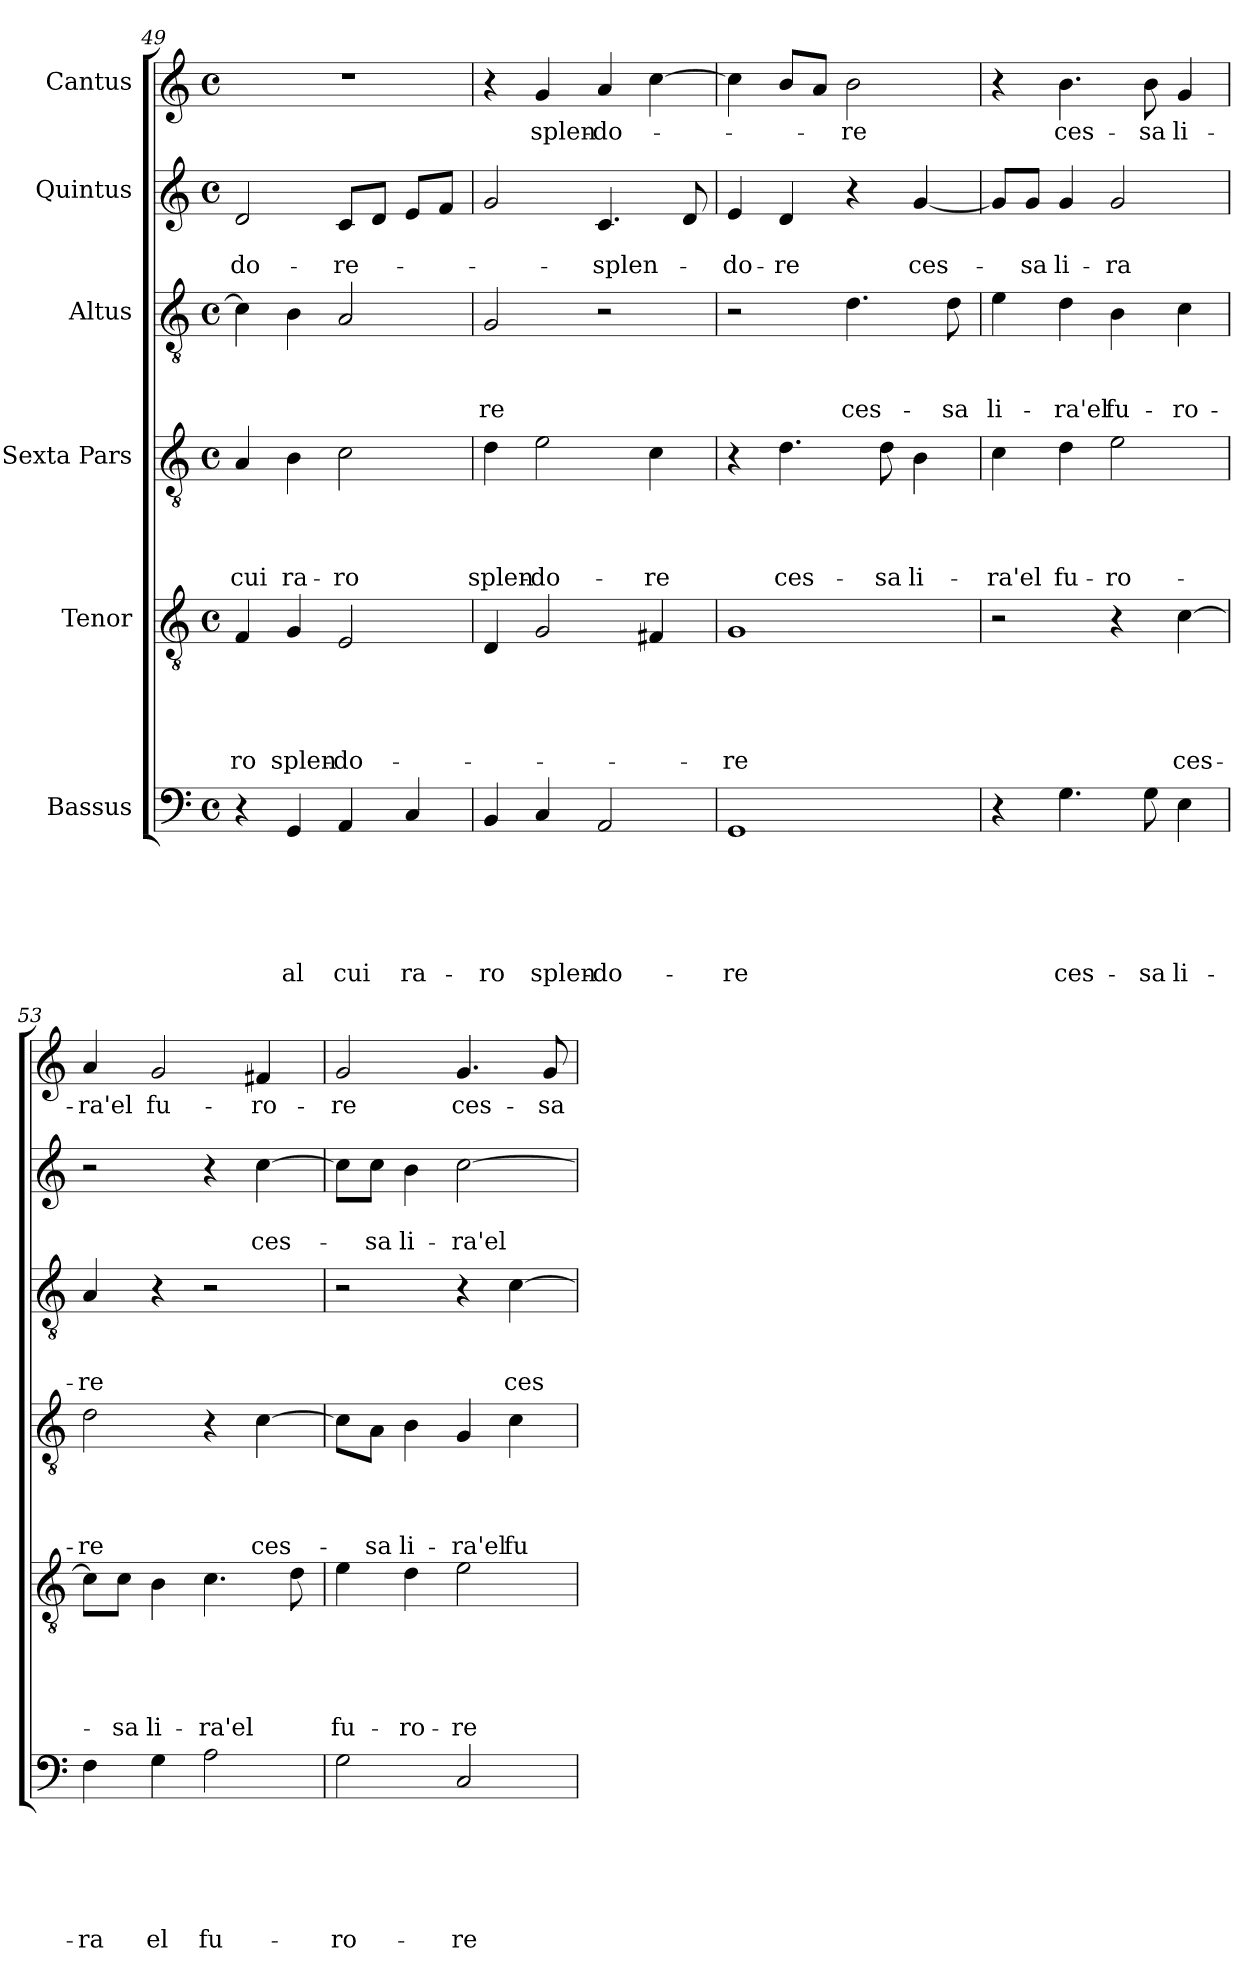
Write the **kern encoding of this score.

**kern	**text	**text	**text	**text	**text	**text	**kern	**text	**text	**text	**text	**text	**kern	**text	**text	**text	**text	**kern	**text	**text	**text	**kern	**text	**text	**kern	**text
*part6	*part6	*part6	*part6	*part6	*part6	*part6	*part5	*part5	*part5	*part5	*part5	*part5	*part4	*part4	*part4	*part4	*part4	*part3	*part3	*part3	*part3	*part2	*part2	*part2	*part1	*part1
*staff6	*staff6	*staff6	*staff6	*staff6	*staff6	*staff6	*staff5	*staff5	*staff5	*staff5	*staff5	*staff5	*staff4	*staff4	*staff4	*staff4	*staff4	*staff3	*staff3	*staff3	*staff3	*staff2	*staff2	*staff2	*staff1	*staff1
*I"Bassus	*	*	*	*	*	*	*I"Tenor	*	*	*	*	*	*I"Sexta Pars	*	*	*	*	*I"Altus	*	*	*	*I"Quintus	*	*	*I"Cantus	*
*clefF4	*	*	*	*	*	*	*clefGv2	*	*	*	*	*	*clefGv2	*	*	*	*	*clefGv2	*	*	*	*clefG2	*	*	*clefG2	*
*k[]	*	*	*	*	*	*	*k[]	*	*	*	*	*	*k[]	*	*	*	*	*k[]	*	*	*	*k[]	*	*	*k[]	*
*C:	*	*	*	*	*	*	*C:	*	*	*	*	*	*C:	*	*	*	*	*C:	*	*	*	*C:	*	*	*C:	*
*M4/4	*	*	*	*	*	*	*M4/4	*	*	*	*	*	*M4/4	*	*	*	*	*M4/4	*	*	*	*M4/4	*	*	*M4/4	*
*met(c)	*	*	*	*	*	*	*met(c)	*	*	*	*	*	*met(c)	*	*	*	*	*met(c)	*	*	*	*met(c)	*	*	*met(c)	*
=49	=49	=49	=49	=49	=49	=49	=49	=49	=49	=49	=49	=49	=49	=49	=49	=49	=49	=49	=49	=49	=49	=49	=49	=49	=49	=49
4r	.	.	.	.	.	.	4F/	.	.	.	.	-ro	4A/	.	.	.	cui	4c\]	.	.	.	2d/	.	-do-	1r	.
4GG/	.	.	.	.	.	al	4G/	.	.	.	.	splen-	4B\	.	.	.	ra-	4B\	.	.	.	.	.	.	.	.
4AA/	.	.	.	.	.	cui	2E/	.	.	.	.	-do-	2c\	.	.	.	-ro	2A/	.	.	.	8c/L	.	-re-	.	.
.	.	.	.	.	.	.	.	.	.	.	.	.	.	.	.	.	.	.	.	.	.	8d/J	.	.	.	.
4C/	.	.	.	.	.	ra-	.	.	.	.	.	.	.	.	.	.	.	.	.	.	.	8e/L	.	.	.	.
.	.	.	.	.	.	.	.	.	.	.	.	.	.	.	.	.	.	.	.	.	.	8f/J	.	.	.	.
!!LO:PB:g=z
=50	=50	=50	=50	=50	=50	=50	=50	=50	=50	=50	=50	=50	=50	=50	=50	=50	=50	=50	=50	=50	=50	=50	=50	=50	=50	=50
4BB/	.	.	.	.	.	-ro	4D/	.	.	.	.	.	4d\	.	.	.	splen-	2G/	.	.	-re	2g/	.	.	4r	.
4C/	.	.	.	.	.	splen-	2G/	.	.	.	.	.	2e\	.	.	.	-do-	.	.	.	.	.	.	.	4g/	splen-
2AA/	.	.	.	.	.	-do-	.	.	.	.	.	.	.	.	.	.	.	2r	.	.	.	4.c/	.	-splen-	4a/	-do-
.	.	.	.	.	.	.	4F#/	.	.	.	.	.	4c\	.	.	.	-re	.	.	.	.	.	.	.	[4cc\	.
.	.	.	.	.	.	.	.	.	.	.	.	.	.	.	.	.	.	.	.	.	.	8d/	.	.	.	.
=51	=51	=51	=51	=51	=51	=51	=51	=51	=51	=51	=51	=51	=51	=51	=51	=51	=51	=51	=51	=51	=51	=51	=51	=51	=51	=51
1GG	.	.	.	.	.	-re	1G	.	.	.	.	-re	4r	.	.	.	.	2r	.	.	.	4e/	.	-do-	4cc\]	.
.	.	.	.	.	.	.	.	.	.	.	.	.	4.d\	.	.	.	ces-	.	.	.	.	4d/	.	-re	8b/L	.
.	.	.	.	.	.	.	.	.	.	.	.	.	.	.	.	.	.	.	.	.	.	.	.	.	8a/J	.
.	.	.	.	.	.	.	.	.	.	.	.	.	.	.	.	.	.	4.d\	.	.	ces-	4r	.	.	2b\	-re
.	.	.	.	.	.	.	.	.	.	.	.	.	8d\	.	.	.	-sa	.	.	.	.	.	.	.	.	.
.	.	.	.	.	.	.	.	.	.	.	.	.	4B\	.	.	.	li-	.	.	.	.	[4g/	.	ces-	.	.
.	.	.	.	.	.	.	.	.	.	.	.	.	.	.	.	.	.	8d\	.	.	-sa	.	.	.	.	.
!!LO:LB:g=z
=52	=52	=52	=52	=52	=52	=52	=52	=52	=52	=52	=52	=52	=52	=52	=52	=52	=52	=52	=52	=52	=52	=52	=52	=52	=52	=52
4r	.	.	.	.	.	.	2r	.	.	.	.	.	4c\	.	.	.	-ra'el	4e\	.	.	li-	8g/L]	.	.	4r	.
.	.	.	.	.	.	.	.	.	.	.	.	.	.	.	.	.	.	.	.	.	.	8g/J	.	-sa	.	.
4.G\	.	.	.	.	.	ces-	.	.	.	.	.	.	4d\	.	.	.	fu-	4d\	.	.	-ra'el	4g/	.	li-	4.b\	ces-
.	.	.	.	.	.	.	4r	.	.	.	.	.	2e\	.	.	.	-ro-	4B\	.	.	fu-	2g/	.	-ra	.	.
8G\	.	.	.	.	.	-sa	.	.	.	.	.	.	.	.	.	.	.	.	.	.	.	.	.	.	8b\	-sa
4E\	.	.	.	.	.	li-	[4c\	.	.	.	.	ces-	.	.	.	.	.	4c\	.	.	-ro-	.	.	.	4g/	li-
=53	=53	=53	=53	=53	=53	=53	=53	=53	=53	=53	=53	=53	=53	=53	=53	=53	=53	=53	=53	=53	=53	=53	=53	=53	=53	=53
4F\	.	.	.	.	.	-ra	8c\L]	.	.	.	.	.	2d\	.	.	.	-re	4A/	.	.	-re	2r	.	.	4a/	-ra'el
.	.	.	.	.	.	.	8c\J	.	.	.	.	-sa	.	.	.	.	.	.	.	.	.	.	.	.	.	.
4G\	.	.	.	.	.	el	4B\	.	.	.	.	li-	.	.	.	.	.	4r	.	.	.	.	.	.	2g/	fu-
2A\	.	.	.	.	.	fu-	4.c\	.	.	.	.	-ra'el	4r	.	.	.	.	2r	.	.	.	4r	.	.	.	.
.	.	.	.	.	.	.	.	.	.	.	.	.	[4c\	.	.	.	ces-	.	.	.	.	[4cc\	.	ces-	4f#/	-ro-
.	.	.	.	.	.	.	8d\	.	.	.	.	.	.	.	.	.	.	.	.	.	.	.	.	.	.	.
!!LO:PB:g=z
=54	=54	=54	=54	=54	=54	=54	=54	=54	=54	=54	=54	=54	=54	=54	=54	=54	=54	=54	=54	=54	=54	=54	=54	=54	=54	=54
2G\	.	.	.	.	.	-ro-	4e\	.	.	.	.	fu-	8c\L]	.	.	.	.	2r	.	.	.	8cc\L]	.	.	2g/	-re
.	.	.	.	.	.	.	.	.	.	.	.	.	8A\J	.	.	.	-sa	.	.	.	.	8cc\J	.	-sa	.	.
.	.	.	.	.	.	.	4d\	.	.	.	.	-ro-	4B\	.	.	.	li-	.	.	.	.	4b\	.	li-	.	.
2C/	.	.	.	.	.	-re	2e\	.	.	.	.	-re	4G/	.	.	.	-ra'el	4r	.	.	.	[2cc\	.	-ra'el	4.g/	ces-
.	.	.	.	.	.	.	.	.	.	.	.	.	4c\	.	.	.	fu-	[4c\	.	.	ces-	.	.	.	.	.
.	.	.	.	.	.	.	.	.	.	.	.	.	.	.	.	.	.	.	.	.	.	.	.	.	8g/	-sa
=	=	=	=	=	=	=	=	=	=	=	=	=	=	=	=	=	=	=	=	=	=	=	=	=	=	=
*-	*-	*-	*-	*-	*-	*-	*-	*-	*-	*-	*-	*-	*-	*-	*-	*-	*-	*-	*-	*-	*-	*-	*-	*-	*-	*-
